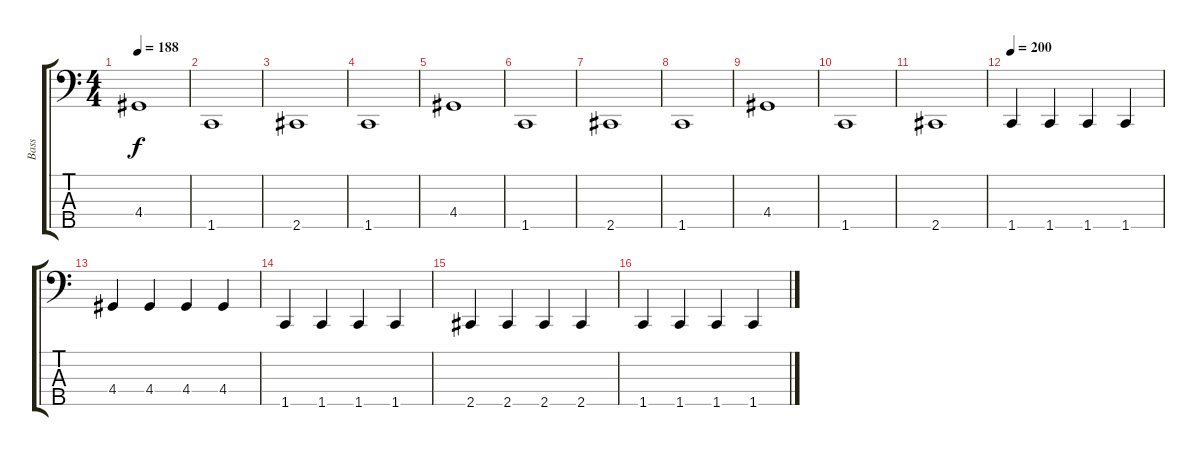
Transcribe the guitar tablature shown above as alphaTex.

\track ("Bass" "Bass") {instrument electricbasspick}
\staff {score tabs}
\tuning (G2 D2 A1 E1 B0) {hide}
\ts (4 4)
\tempo 188
\clef f4
\ks c
4.4.1{dy f} |
1.5.1 |
2.5.1 |
1.5.1 |
4.4.1 |
1.5.1 |
2.5.1 |
1.5.1 |
4.4.1 |
1.5.1 |
2.5.1 |
\tempo 200
1.5.4 1.5.4 1.5.4 1.5.4 |
4.4.4 4.4.4 4.4.4 4.4.4 |
1.5.4 1.5.4 1.5.4 1.5.4 |
2.5.4 2.5.4 2.5.4 2.5.4 |
1.5.4 1.5.4 1.5.4 1.5.4
